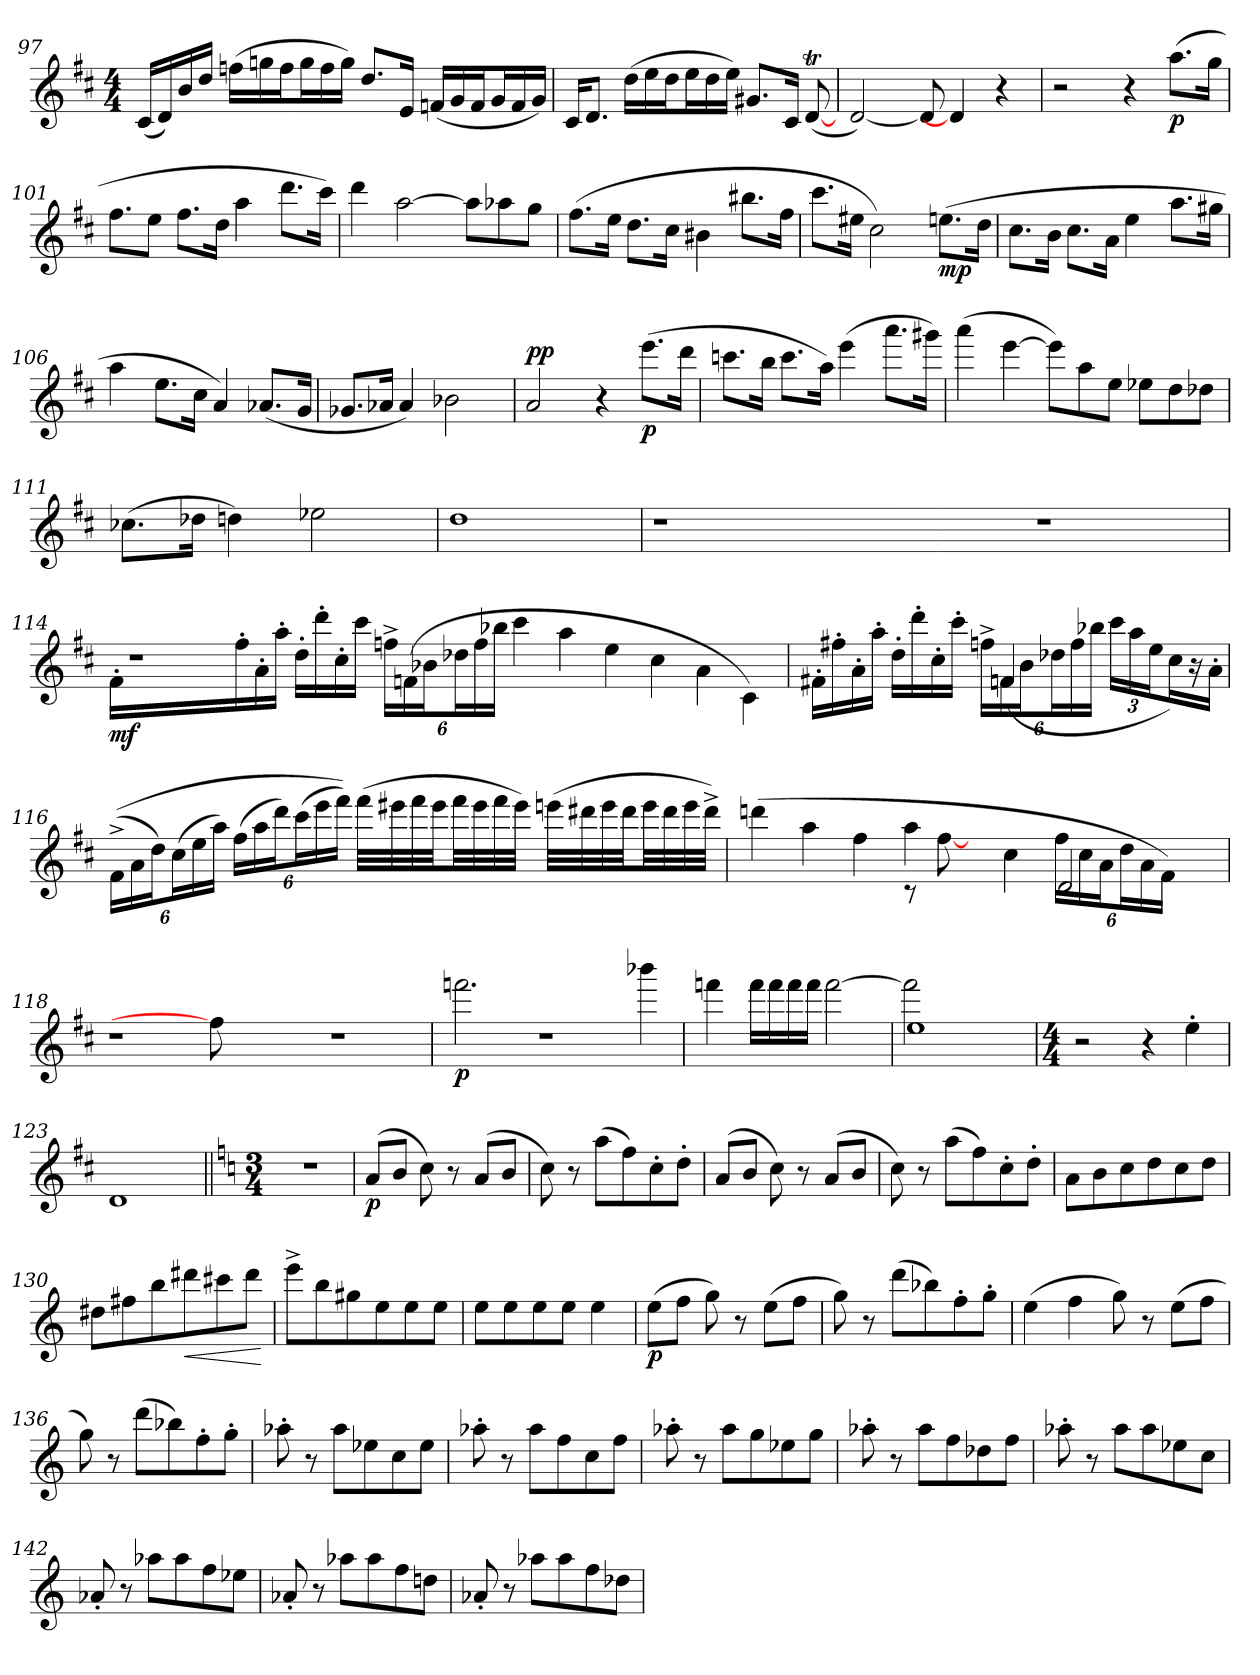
**kern	**dynam
*part1	*part1
*staff1	*staff1
!!LO:LB:g=z
*clefG2	*
*k[f#c#]	*
*M4/4	*
=97	=97
(16c#/LL	.
16d/)	.
16b/	.
16dd/JJ	.
(16ffn\LL	.
16ggn\	.
16ff\J	.
16gg\L	.
16ff\	.
16gg\JJ)	.
8.dd/L	.
16e/Jk	.
(16fn/LL	.
16g/	.
16f/J	.
16g/L	.
16f/	.
16g/JJ)	.
=98	=98
16c#/KL	.
8.d/J	.
(16dd\LL	.
16ee\	.
16dd\J	.
16ee\L	.
16dd\	.
16ee\JJ)	.
8.g#X/L	.
16c#/Jk	.
([8dT/	.
!!LO:LB:g=z
=99	=99
[2d/)	.
8d/]	.
4d/]	.
4r	.
=100	=100
2r	.
4r	.
!	!LO:DY:b
(8.aa\L	p
16gg\Jk	.
=101	=101
8.ff#\L	.
8ee\J	.
8.ff#\L	.
16dd\Jk	.
4aa\	.
8.ddd\L	.
16ccc#\Jk)	.
=102	=102
4ddd\	.
[2aa\	.
8aa\L]	.
8aa-X\	.
8gg\J	.
=103	=103
(8.ff#\L	.
16ee\Jk	.
8.dd\L	.
16cc#\Jk	.
4b#X\	.
8.bb#X\L	.
16ff#\Jk	.
!!LO:LB:g=z
=104	=104
8.ccc#\L	.
16ee#X\Jk	.
2cc#\)	.
!	!LO:DY:b
(8.een\L	mp
16dd\Jk	.
=105	=105
8.cc#\L	.
16b\Jk	.
8.cc#\L	.
16a\Jk	.
4ee\	.
8.aa\L	.
16gg#X\Jk	.
=106	=106
4aa\	.
8.ee\L	.
16cc#\Jk	.
4a/)	.
(8.a-X/L	.
16g/Jk	.
=107	=107
8.g-X/L	.
16a-X/Jk	.
4a-/)	.
2b-X\	.
=108	=108
!	!LO:DY:a
2a/	pp
4r	.
!	!LO:DY:b
(8.eee\L	p
16ddd\Jk	.
!!LO:LB:g=z
=109	=109
8.cccn\L	.
16bb\Jk	.
8.ccc\L	.
16aa\Jk)	.
(4eee\	.
8.aaa\L	.
16ggg#X\Jk)	.
=110	=110
(4aaa\	.
[4eee\	.
8eee\L])	.
8aa\	.
8ee\J	.
8ee-X\L	.
8dd\	.
8dd-X\J	.
=111	=111
(8.cc-X\L	.
16dd-X\Jk	.
4ddn\)	.
2ee-X\	.
=112	=112
1dd	.
=113	=113
*^	*
0ryy	1r	.
.	0ryy	.
1rdd	.	.
*v	*v	*
!!LO:LB:g=z
=114	=114
!	!LO:DY:b
16f#'\LL	mf
1r	.
16ff#'\	.
16a'\	.
16aa'\JJ	.
16dd'\LL	.
16ddd'\	.
16cc#'\	.
16ccc#\JJ	.
24ffn^\LL	.
(24fn\	.
24b-X\J	.
24dd-X\L	.
24ff\	.
24bb-X\JJ	.
4ccc#\	.
4aa\	.
4ee\	.
4cc#\	.
4a\	.
4c#\)	.
=115	=115
*^	*
16f#X'\LL	24%13ryy	.
16ff#X'\	.	.
16a'\	.	.
16aa'\JJ	.	.
16dd'\LL	.	.
16ddd'\	.	.
16cc#'\	.	.
16ccc#'\JJ	.	.
24ffn^\LL	.	.
24fn\	(4fn/	.
24b\J	.	.
24dd-X\L	.	.
24ff\	.	.
24bb-X\JJ	.	.
24ccc#\LL	.	.
24aa\	48%13ryy	.
24ee\J	.	.
16cc#\L)	.	.
16r	.	.
16a'\JJ	.	.
*v	*v	*
!!LO:LB:g=z
=116	=116
((24f#^\LL	.
24a\	.
24dd\J)	.
(24cc#\L	.
24ee\	.
24aa\JJ)	.
(24ff#\LL	.
24aa\	.
24ddd\J)	.
(24ccc#\L	.
24eee\	.
24fff#\JJ))	.
(32fff#\LLL	.
32eee#X\	.
32fff#\	.
32eee#\JJ	.
32fff#\LL	.
32eee#\	.
32fff#\	.
32eee#\JJJ)	.
(32eeen\LLL	.
32ddd#X\	.
32eee\	.
32ddd#\JJ	.
32eee\LL	.
32ddd#\	.
32eee\	.
32ddd#^\JJJ)	.
!!LO:LB:g=z
=117	=117
*^	*
(4dddn\	2.ryy	.
4aa\	.	.
4ff#\	.	.
4aa\	8rB	.
.	[8ff#\	.
8ryy	4.ryy	.
4cc#\	.	.
24ff#\LL	2d/	.
24cc#\	.	.
24a\J	.	.
24dd\L	.	.
24a\	.	.
24f#\JJ)	.	.
4ryy	.	.
=118	=118	=118
0ryy	1r	.
.	8ff#\]	.
.	1...ryy	.
1rdd	.	.
*v	*v	*
=119	=119
!	!LO:DY:b
2.fffn\	p
1r	.
4bbb-X\	.
=120	=120
4fffn\	.
16fff\LL	.
16fff\	.
16fff\	.
16fff\JJ	.
[2fff\	.
=121	=121
*^	*
2fff\]	1ee	.
2ryy	.	.
*v	*v	*
=122	=122
*M4/4	*
2r	.
4r	.
4ee'\	.
=123	=123
1d	.
!!LO:LB:g=z
=124||	=124||
*k[]	*
*M3/4	*
2.r	.
=125	=125
!	!LO:DY:b
(8a/L	p
8b/J	.
8cc\)	.
8r	.
(8a/L	.
8b/J	.
=126	=126
8cc\)	.
8r	.
(8aa\L	.
8ff\)	.
8cc'\	.
8dd'\J	.
=127	=127
(8a/L	.
8b/J	.
8cc\)	.
8r	.
(8a/L	.
8b/J	.
=128	=128
8cc\)	.
8r	.
(8aa\L	.
8ff\)	.
8cc'\	.
8dd'\J	.
=129	=129
8a\L	.
8b\	.
8cc\	.
8dd\	.
8cc\	.
8dd\J	.
!!LO:LB:g=z
=130	=130
8dd#X\L	.
8ff#X\	.
8bb\	.
!	!LO:HP:b
8ddd#X\	<
8ccc#X\	.
8ddd#\J	.
.	[
=131	=131
8eee^\L	.
8bb\	.
8gg#X\	.
8ee\	.
8ee\	.
8ee\J	.
=132	=132
8ee\L	.
8ee\	.
8ee\	.
8ee\J	.
4ee\	.
=133	=133
!	!LO:DY:b
(8ee\L	p
8ff\J	.
8gg\)	.
8r	.
(8ee\L	.
8ff\J	.
=134	=134
8gg\)	.
8r	.
(8ddd\L	.
8bb-X\)	.
8ff'\	.
8gg'\J	.
!!LO:LB:g=z
=135	=135
(4ee\	.
4ff\	.
8gg\)	.
8r	.
(8ee\L	.
8ff\J	.
=136	=136
8gg\)	.
8r	.
(8ddd\L	.
8bb-X\)	.
8ff'\	.
8gg'\J	.
=137	=137
8aa-X'\	.
8r	.
8aa-\L	.
8ee-X\	.
8cc\	.
8ee-\J	.
=138	=138
8aa-X'\	.
8r	.
8aa-\L	.
8ff\	.
8cc\	.
8ff\J	.
=139	=139
8aa-X'\	.
8r	.
8aa-\L	.
8gg\	.
8ee-X\	.
8gg\J	.
=140	=140
8aa-X'\	.
8r	.
8aa-\L	.
8ff\	.
8dd-X\	.
8ff\J	.
!!LO:LB:g=z
=141	=141
8aa-X'\	.
8r	.
8aa-\L	.
8aa-\	.
8ee-X\	.
8cc\J	.
=142	=142
8a-X'/	.
8r	.
8aa-X\L	.
8aa-\	.
8ff\	.
8ee-X\J	.
=143	=143
8a-X'/	.
8r	.
8aa-X\L	.
8aa-\	.
8ff\	.
8ddn\J	.
=144	=144
8a-X'/	.
8r	.
8aa-X\L	.
8aa-\	.
8ff\	.
8dd-X\J	.
=	=
*-	*-
